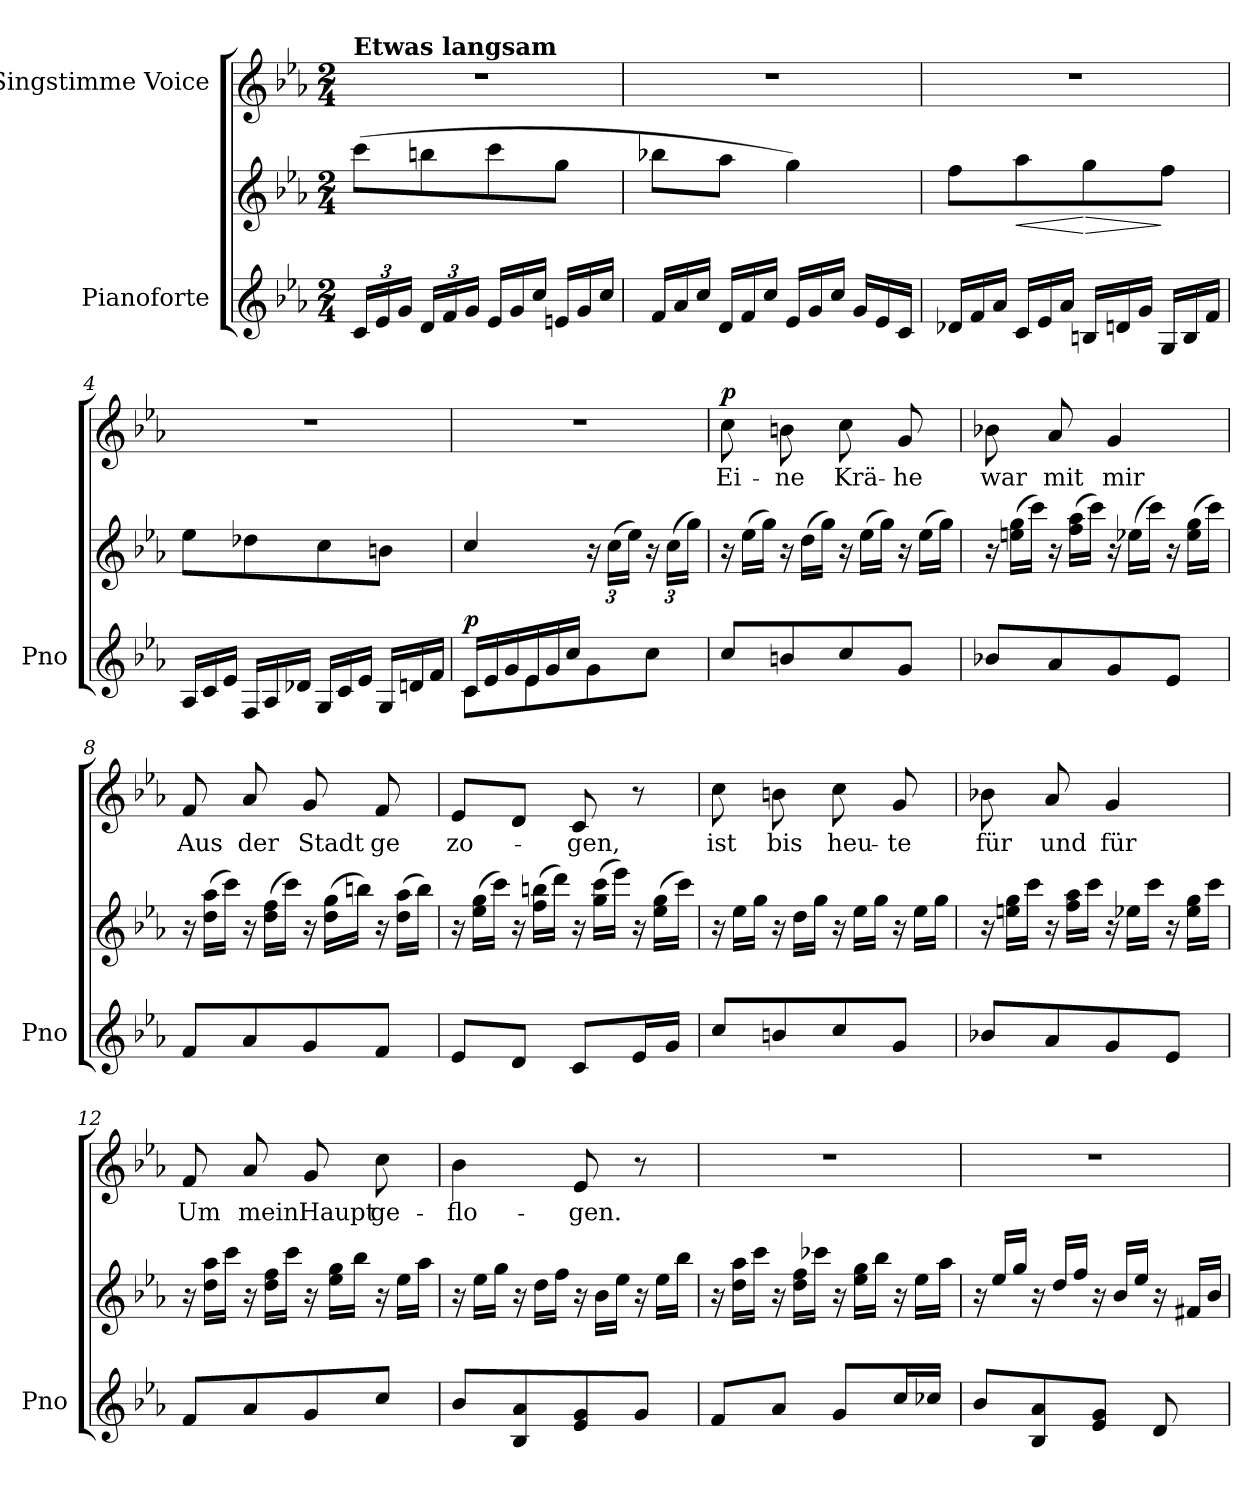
**kern	**kern	**dynam	**kern	**text	**dynam
*part2	*part2	*part2	*part1	*part1	*part1
*staff3	*staff2	*staff2/3	*staff1	*staff1	*staff1
*I"Pianoforte	*	*	*I"Singstimme Voice	*	*
*I'Pno	*	*	*	*	*
*clefG2	*clefG2	*	*clefG2	*	*
*k[b-e-a-]	*k[b-e-a-]	*	*k[b-e-a-]	*	*
*M2/4	*M2/4	*	*M2/4	*	*
*MM38	*MM38	*	*MM38	*	*
*Xbrackettup	*	*	*	*	*
=1	=1	=1	=1	=1	=1
!	!	!	!LO:TX:B:t=Etwas langsam	!	!
24c/LL	(>8ccc\L	.	2r	.	.
24e-/	.	.	.	.	.
24g/JJ	.	.	.	.	.
24d/LL	8bbn\	.	.	.	.
24f/	.	.	.	.	.
24g/JJ	.	.	.	.	.
*Xtuplet	*	*	*	*	*
24e-/LL	8ccc\	.	.	.	.
24g/	.	.	.	.	.
24cc/JJ	.	.	.	.	.
24en/LL	8gg\J	.	.	.	.
24g/	.	.	.	.	.
24cc/JJ	.	.	.	.	.
=2	=2	=2	=2	=2	=2
24f/LL	8bb-X\L	.	2r	.	.
24a-/	.	.	.	.	.
24cc/JJ	.	.	.	.	.
24d/LL	8aa-\J	.	.	.	.
24f/	.	.	.	.	.
24cc/JJ	.	.	.	.	.
24e-/LL	4gg\)	.	.	.	.
24g/	.	.	.	.	.
24cc/JJ	.	.	.	.	.
24g/LL	.	.	.	.	.
24e-/	.	.	.	.	.
24c/JJ	.	.	.	.	.
=3	=3	=3	=3	=3	=3
24d-X/LL	8ff\L	.	2r	.	.
24f/	.	.	.	.	.
24a-/JJ	.	.	.	.	.
!	!	!LO:HP:b	!	!	!
24c/LL	8aa-\	<	.	.	.
24e-/	.	.	.	.	.
24a-/JJ	.	.	.	.	.
!	!	!LO:HP:n=1:b	!	!	!
24Bn/LL	8gg\	[ >	.	.	.
24dn/	.	.	.	.	.
24g/JJ	.	.	.	.	.
24G/LL	8ff\J	]	.	.	.
24B/	.	.	.	.	.
24f/JJ	.	.	.	.	.
!!LO:LB:g=z
=4	=4	=4	=4	=4	=4
24A-/LL	8ee-\L	.	2r	.	.
24c/	.	.	.	.	.
24e-/JJ	.	.	.	.	.
24F/LL	8dd-X\	.	.	.	.
24A-/	.	.	.	.	.
24d-X/JJ	.	.	.	.	.
24G/LL	8cc\	.	.	.	.
24c/	.	.	.	.	.
24e-/JJ	.	.	.	.	.
24G/LL	8bn\J	.	.	.	.
24dn/	.	.	.	.	.
24f/JJ	.	.	.	.	.
=5	=5	=5	=5	=5	=5
*^	*	*	*	*	*
!	!	!	!LO:DY:a=2	!	!	!
24c/LL	8c\L	4cc/	p	2r	.	.
24e-/	.	.	.	.	.	.
24g/	.	.	.	.	.	.
24e-/	8e-\	.	.	.	.	.
24g/	.	.	.	.	.	.
24cc/JJ	.	.	.	.	.	.
*	*	*Xbrackettup	*	*	*	*
4ryy	8g\	24r	.	.	.	.
.	.	(>24cc\LL	.	.	.	.
.	.	24ee-\JJ)	.	.	.	.
.	8cc\J	24r	.	.	.	.
.	.	(>24cc\LL	.	.	.	.
.	.	24gg\JJ)	.	.	.	.
*v	*v	*	*	*	*	*
=6	=6	=6	=6	=6	=6
*	*Xtuplet	*	*	*	*
!	!	!	!	!LO:LY:b	!LO:DY:a
8cc/L	24r	.	8cc\	Ei-	p
.	(>24ee-\LL	.	.	.	.
.	24gg\JJ)	.	.	.	.
!	!	!	!	!LO:LY:b	!
8bn/	24r	.	8bn\	-ne	.
.	(>24dd\LL	.	.	.	.
.	24gg\JJ)	.	.	.	.
!	!	!	!	!LO:LY:b	!
8cc/	24r	.	8cc\	Krä-	.
.	(>24ee-\LL	.	.	.	.
.	24gg\JJ)	.	.	.	.
!	!	!	!	!LO:LY:b	!
8g/J	24r	.	8g/	-he	.
.	(>24ee-\LL	.	.	.	.
.	24gg\JJ)	.	.	.	.
=7	=7	=7	=7	=7	=7
!	!	!	!	!LO:LY:b	!
8b-X/L	24r	.	8b-X\	war	.
.	(>24een\ 24gg\LL	.	.	.	.
.	24ccc\JJ)	.	.	.	.
!	!	!	!	!LO:LY:b	!
8a-/	24r	.	8a-/	mit	.
.	(>24ff\ 24aa-\LL	.	.	.	.
.	24ccc\JJ)	.	.	.	.
!	!	!	!	!LO:LY:b	!
8g/	24r	.	4g/	mir	.
.	(>24ee-X\LL	.	.	.	.
.	24ccc\JJ)	.	.	.	.
8e-/J	24r	.	.	.	.
.	(>24ee-\ 24gg\LL	.	.	.	.
.	24ccc\JJ)	.	.	.	.
!!LO:LB:g=z
=8	=8	=8	=8	=8	=8
!	!	!	!	!LO:LY:b	!
8f/L	24r	.	8f/	Aus	.
.	(>24dd\ 24aa-\LL	.	.	.	.
.	24ccc\JJ)	.	.	.	.
!	!	!	!	!LO:LY:b	!
8a-/	24r	.	8a-/	der	.
.	(>24dd\ 24ff\LL	.	.	.	.
.	24ccc\JJ)	.	.	.	.
!	!	!	!	!LO:LY:b	!
8g/	24r	.	8g/	Stadt	.
.	(>24dd\ 24gg\LL	.	.	.	.
.	24bbn\JJ)	.	.	.	.
!	!	!	!	!LO:LY:b	!
8f/J	24r	.	8f/	ge	.
.	(>24dd\ 24aa-\LL	.	.	.	.
.	24bb\JJ)	.	.	.	.
=9	=9	=9	=9	=9	=9
!	!	!	!	!LO:LY:b	!
8e-/L	24r	.	8e-/L	zo-	.
.	(>24ee-\ 24gg\LL	.	.	.	.
.	24ccc\JJ)	.	.	.	.
8d/J	24r	.	8d/J	.	.
.	(>24ff\ 24bbn\LL	.	.	.	.
.	24ddd\JJ)	.	.	.	.
!	!	!	!	!LO:LY:b	!
8c/L	24r	.	8c/	-gen,	.
.	(>24gg\ 24ccc\LL	.	.	.	.
.	24eee-\JJ)	.	.	.	.
16e-/L	24r	.	8r	.	.
.	(>24ee-\ 24gg\LL	.	.	.	.
16g/JJ	.	.	.	.	.
.	24ccc\JJ)	.	.	.	.
=10	=10	=10	=10	=10	=10
!	!	!	!	!LO:LY:b	!
8cc/L	24r	.	8cc\	ist	.
.	24ee-\LL	.	.	.	.
.	24gg\JJ	.	.	.	.
!	!	!	!	!LO:LY:b	!
8bn/	24r	.	8bn\	bis	.
.	24dd\LL	.	.	.	.
.	24gg\JJ	.	.	.	.
!	!	!	!	!LO:LY:b	!
8cc/	24r	.	8cc\	heu-	.
.	24ee-\LL	.	.	.	.
.	24gg\JJ	.	.	.	.
!	!	!	!	!LO:LY:b	!
8g/J	24r	.	8g/	-te	.
.	24ee-\LL	.	.	.	.
.	24gg\JJ	.	.	.	.
=11	=11	=11	=11	=11	=11
!	!	!	!	!LO:LY:b	!
8b-X/L	24r	.	8b-X\	für	.
.	24een\ 24gg\LL	.	.	.	.
.	24ccc\JJ	.	.	.	.
!	!	!	!	!LO:LY:b	!
8a-/	24r	.	8a-/	und	.
.	24ff\ 24aa-\LL	.	.	.	.
.	24ccc\JJ	.	.	.	.
!	!	!	!	!LO:LY:b	!
8g/	24r	.	4g/	für	.
.	24ee-X\LL	.	.	.	.
.	24ccc\JJ	.	.	.	.
8e-/J	24r	.	.	.	.
.	24ee-\ 24gg\LL	.	.	.	.
.	24ccc\JJ	.	.	.	.
!!LO:PB:g=z
=12	=12	=12	=12	=12	=12
!	!	!	!	!LO:LY:b	!
8f/L	24r	.	8f/	Um	.
.	24dd\ 24aa-\LL	.	.	.	.
.	24ccc\JJ	.	.	.	.
!	!	!	!	!LO:LY:b	!
8a-/	24r	.	8a-/	mein	.
.	24dd\ 24ff\LL	.	.	.	.
.	24ccc\JJ	.	.	.	.
!	!	!	!	!LO:LY:b	!
8g/	24r	.	8g/	Haupt	.
.	24ee-\ 24gg\LL	.	.	.	.
.	24bb-\JJ	.	.	.	.
!	!	!	!	!LO:LY:b	!
8cc/J	24r	.	8cc\	ge-	.
.	24ee-\LL	.	.	.	.
.	24aa-\JJ	.	.	.	.
=13	=13	=13	=13	=13	=13
!	!	!	!	!LO:LY:b	!
8b-/L	24r	.	4b-\	-flo-	.
.	24ee-\LL	.	.	.	.
.	24gg\JJ	.	.	.	.
8B-/ 8a-/	24r	.	.	.	.
.	24dd\LL	.	.	.	.
.	24ff\JJ	.	.	.	.
!	!	!	!	!LO:LY:b	!
8e-/ 8g/	24r	.	8e-/	-gen.	.
.	24b-\LL	.	.	.	.
.	24ee-\JJ	.	.	.	.
8g/J	24r	.	8r	.	.
.	24ee-\LL	.	.	.	.
.	24bb-\JJ	.	.	.	.
=14	=14	=14	=14	=14	=14
8f/L	24r	.	2r	.	.
.	24dd\ 24aa-\LL	.	.	.	.
.	24ccc\JJ	.	.	.	.
8a-/J	24r	.	.	.	.
.	24dd\ 24ff\LL	.	.	.	.
.	24ccc-X\JJ	.	.	.	.
8g/L	24r	.	.	.	.
.	24ee-\ 24gg\LL	.	.	.	.
.	24bb-\JJ	.	.	.	.
16cc/L	24r	.	.	.	.
.	24ee-\LL	.	.	.	.
16cc-X/JJ	.	.	.	.	.
.	24aa-\JJ	.	.	.	.
=15	=15	=15	=15	=15	=15
8b-/L	24r	.	2r	.	.
.	24ee-/LL	.	.	.	.
.	24gg/JJ	.	.	.	.
8B-/ 8a-/	24r	.	.	.	.
.	24dd/LL	.	.	.	.
.	24ff/JJ	.	.	.	.
8e-/ 8g/J	24r	.	.	.	.
.	24b-/LL	.	.	.	.
.	24ee-/JJ	.	.	.	.
8d/	24r	.	.	.	.
.	24f#X/LL	.	.	.	.
.	24b-/JJ	.	.	.	.
=	=	=	=	=	=
*-	*-	*-	*-	*-	*-
